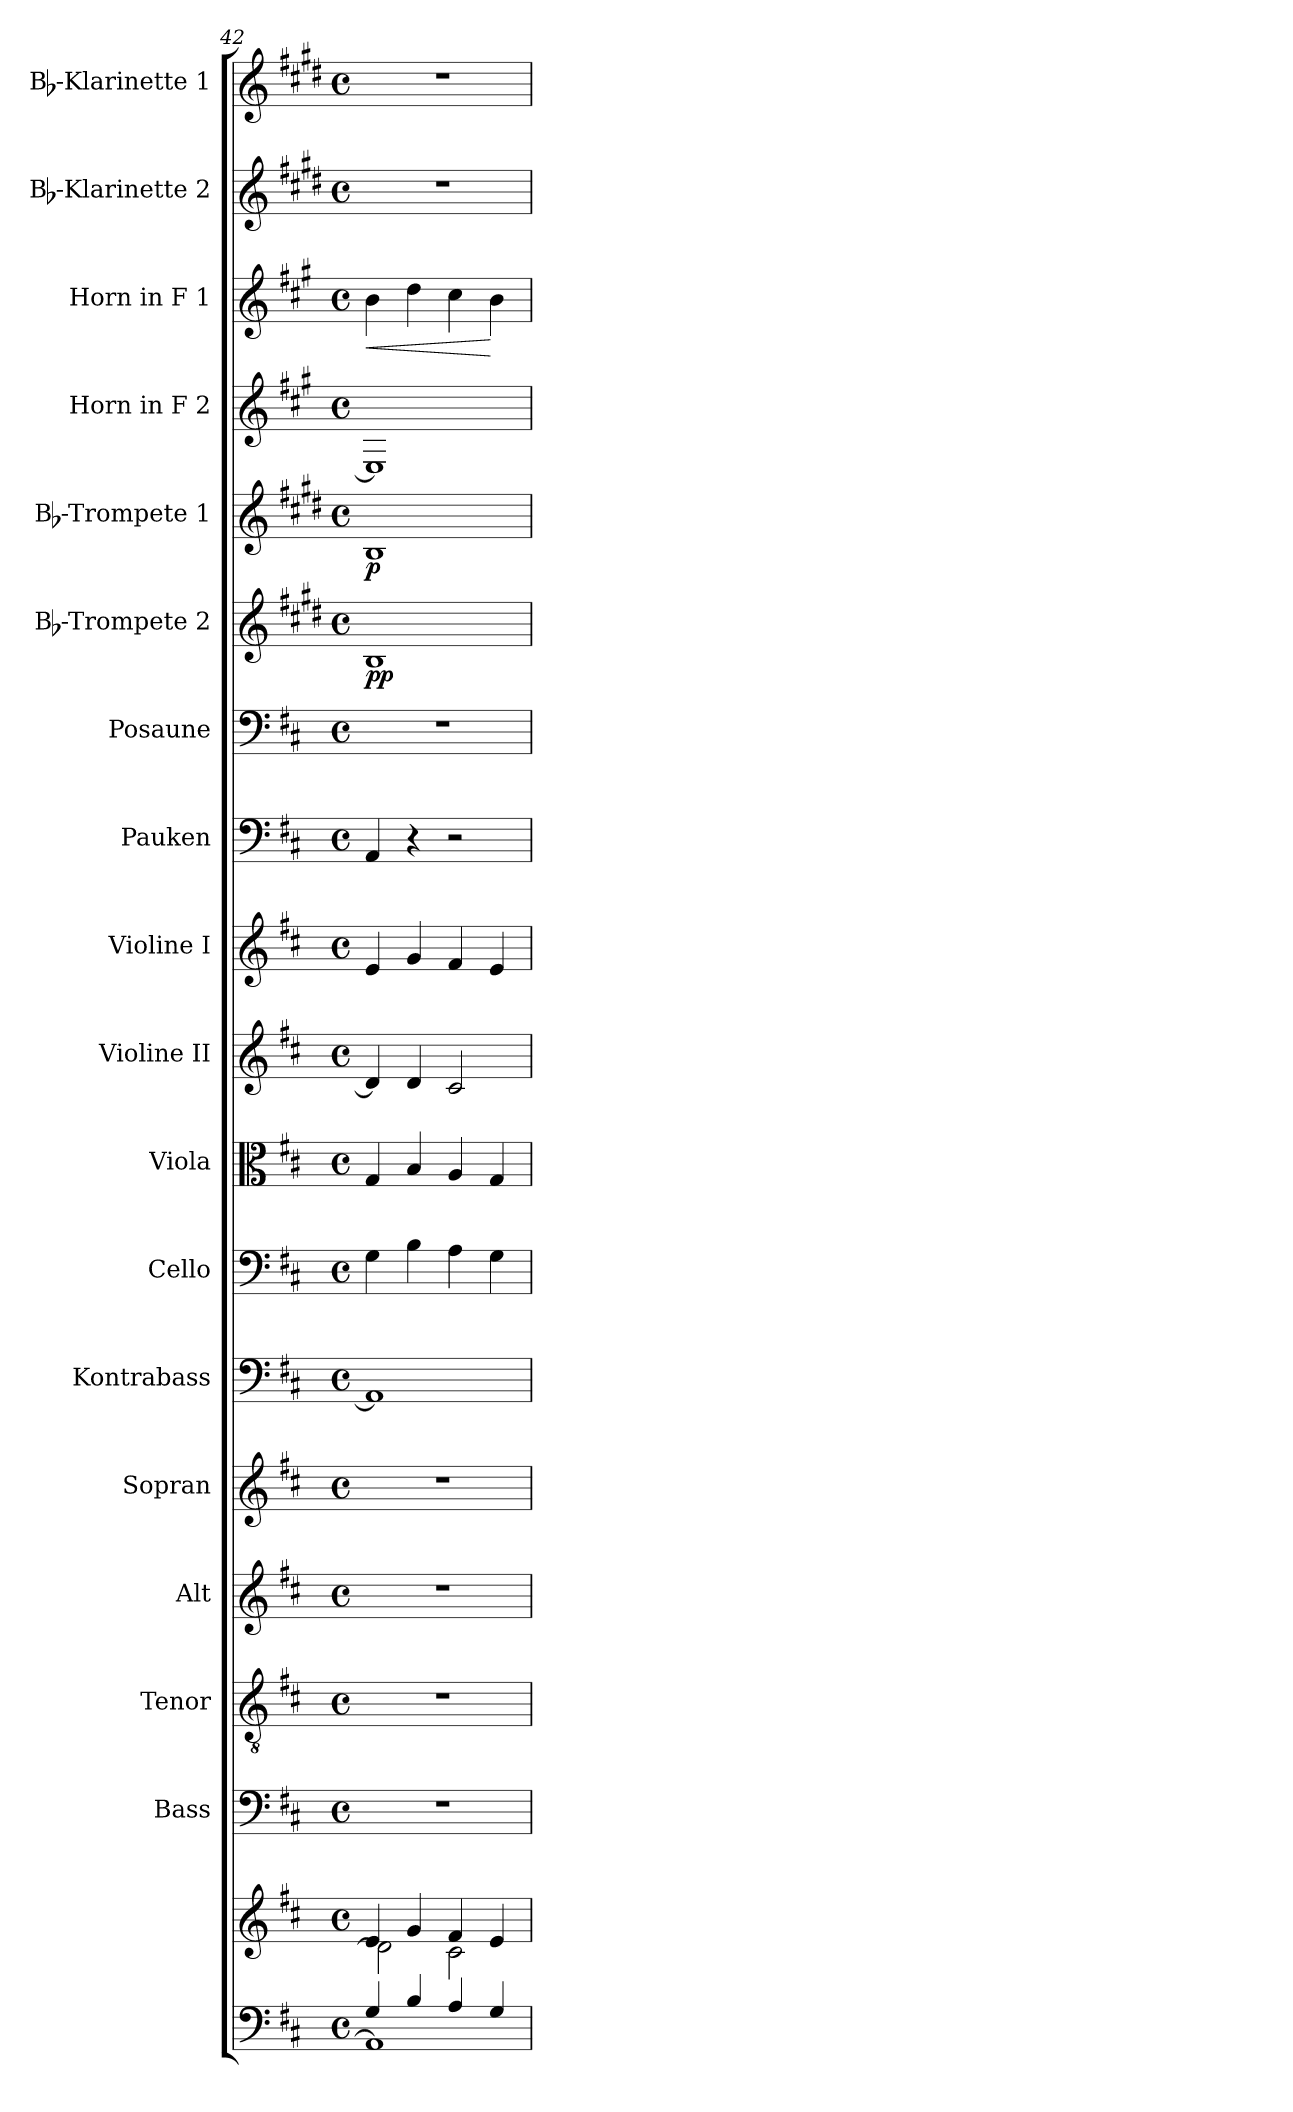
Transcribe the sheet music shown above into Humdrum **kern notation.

**kern	**kern	**kern	**kern	**kern	**kern	**kern	**kern	**kern	**kern	**kern	**kern	**kern	**kern	**dynam	**kern	**dynam	**kern	**kern	**dynam	**kern	**kern
*part18	*part18	*part17	*part16	*part15	*part14	*part13	*part12	*part11	*part10	*part9	*part8	*part7	*part6	*part6	*part5	*part5	*part4	*part3	*part3	*part2	*part1
*staff19	*staff18	*staff17	*staff16	*staff15	*staff14	*staff13	*staff12	*staff11	*staff10	*staff9	*staff8	*staff7	*staff6	*staff6	*staff5	*staff5	*staff4	*staff3	*staff3	*staff2	*staff1
*	*	*I"Bass	*I"Tenor	*I"Alt	*I"Sopran	*I"Kontrabass	*I"Cello	*I"Viola	*I"Violine II	*I"Violine I	*I"Pauken	*I"Posaune	*I"Bb-Trompete 2	*	*I"Bb-Trompete 1	*	*I"Horn in F 2	*I"Horn in F 1	*	*I"Bb-Klarinette 2	*I"Bb-Klarinette 1
*	*	*I'B.	*I'T.	*I'A.	*I'S.	*I'Kb.	*	*I'Vla.	*I'Vl. II	*I'Vl. I	*I'Pk.	*I'Pos.	*I'Bb Trp. 2	*	*I'Bb Trp. 1	*	*	*	*	*I'Bb Kl. 2	*I'Bb Kl. 1
*clefF4	*clefG2	*clefF4	*clefGv2	*clefG2	*clefG2	*clefF4	*clefF4	*clefC3	*clefG2	*clefG2	*clefF4	*clefF4	*clefG2	*	*clefG2	*	*clefG2	*clefG2	*	*clefG2	*clefG2
*	*	*	*	*	*	*ITrd7c12	*	*	*	*	*	*	*ITrd1c2	*	*ITrd1c2	*	*ITrd4c7	*ITrd4c7	*	*ITrd1c2	*ITrd1c2
*k[f#c#]	*k[f#c#]	*k[f#c#]	*k[f#c#]	*k[f#c#]	*k[f#c#]	*k[f#c#]	*k[f#c#]	*k[f#c#]	*k[f#c#]	*k[f#c#]	*k[f#c#]	*k[f#c#]	*k[f#c#]	*	*k[f#c#]	*	*k[f#c#]	*k[f#c#]	*	*k[f#c#]	*k[f#c#]
*D:	*D:	*D:	*D:	*D:	*D:	*D:	*D:	*D:	*D:	*D:	*D:	*D:	*D:	*	*D:	*	*D:	*D:	*	*D:	*D:
*M4/4	*M4/4	*M4/4	*M4/4	*M4/4	*M4/4	*M4/4	*M4/4	*M4/4	*M4/4	*M4/4	*M4/4	*M4/4	*M4/4	*	*M4/4	*	*M4/4	*M4/4	*	*M4/4	*M4/4
*met(c)	*met(c)	*met(c)	*met(c)	*met(c)	*met(c)	*met(c)	*met(c)	*met(c)	*met(c)	*met(c)	*met(c)	*met(c)	*met(c)	*	*met(c)	*	*met(c)	*met(c)	*	*met(c)	*met(c)
=42	=42	=42	=42	=42	=42	=42	=42	=42	=42	=42	=42	=42	=42	=42	=42	=42	=42	=42	=42	=42	=42
*^	*^	*	*	*	*	*	*	*	*	*	*	*	*	*	*	*	*	*	*	*	*
!	!	!	!	!	!	!	!	!	!	!	!	!	!	!	!	!LO:DY:b	!	!LO:DY:b	!	!	!LO:HP:b	!	!
4G/	1AA]	4e/	2d\]	1r	1r	1r	1r	1AAA]	4G\	4G/	4d/]	4e/	4AA/	1r	1A	pp	1A	p	1AA]	4e\	<	1r	1r
4B/	.	4g/	.	.	.	.	.	.	4B\	4B/	4d/	4g/	4r	.	.	.	.	.	.	4g\	.	.	.
4A/	.	4f#/	2c#\	.	.	.	.	.	4A\	4A/	2c#/	4f#/	2r	.	.	.	.	.	.	4f#\	.	.	.
4G/	.	4e/	.	.	.	.	.	.	4G\	4G/	.	4e/	.	.	.	.	.	.	.	4e\	[	.	.
*v	*v	*	*	*	*	*	*	*	*	*	*	*	*	*	*	*	*	*	*	*	*	*	*
*	*v	*v	*	*	*	*	*	*	*	*	*	*	*	*	*	*	*	*	*	*	*	*
=	=	=	=	=	=	=	=	=	=	=	=	=	=	=	=	=	=	=	=	=	=
*-	*-	*-	*-	*-	*-	*-	*-	*-	*-	*-	*-	*-	*-	*-	*-	*-	*-	*-	*-	*-	*-
